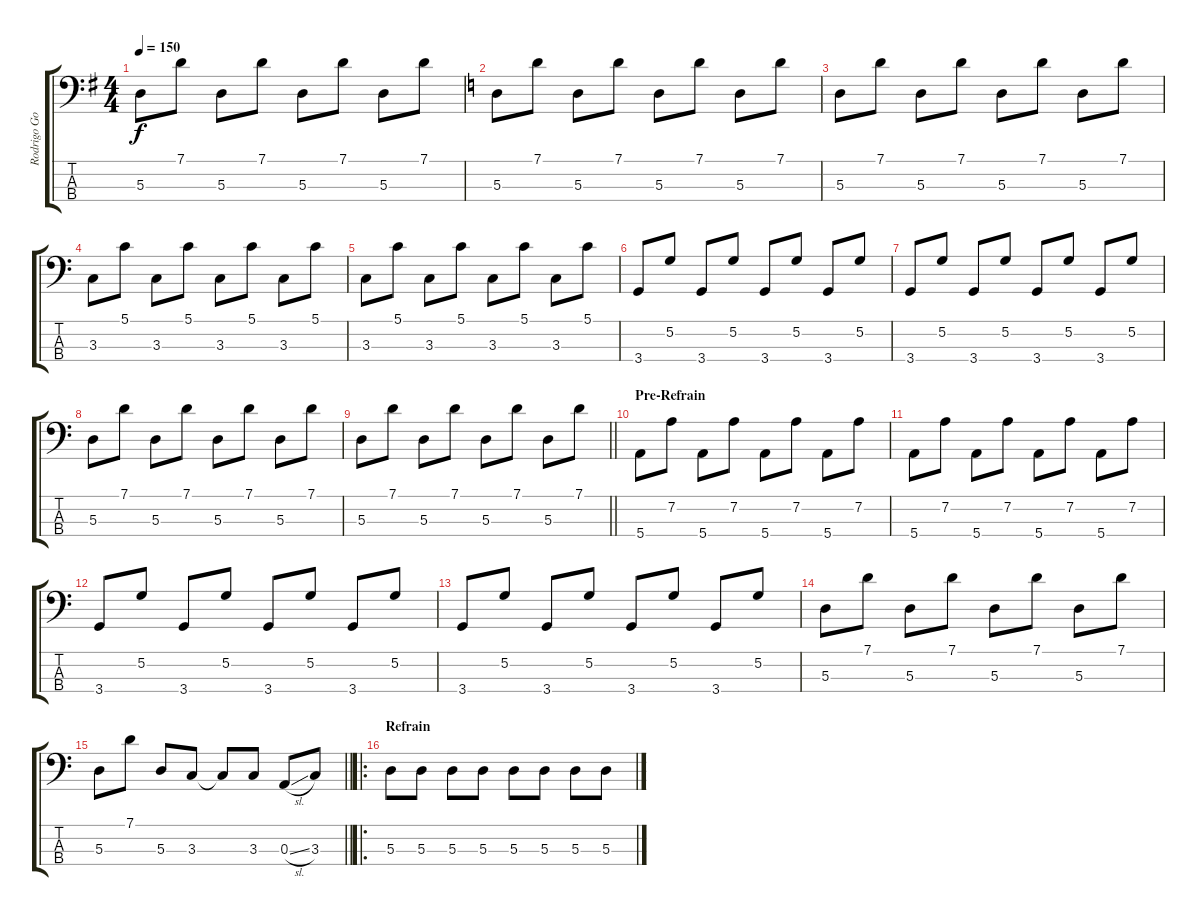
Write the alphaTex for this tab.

\track ("Rodrigo Gonzalez" "Rodrigo Go") {instrument electricbassfinger}
\staff {score tabs}
\tuning (G2 D2 A1 E1) {hide}
\ts (4 4)
\tempo 150
\clef f4
\ks g
5.3.8{dy f} 7.1.8 5.3.8 7.1.8 5.3.8 7.1.8 5.3.8 7.1.8 |
\ks c
5.3.8 7.1.8 5.3.8 7.1.8 5.3.8 7.1.8 5.3.8 7.1.8 |
5.3.8 7.1.8 5.3.8 7.1.8 5.3.8 7.1.8 5.3.8 7.1.8 |
3.3.8 5.1.8 3.3.8 5.1.8 3.3.8 5.1.8 3.3.8 5.1.8 |
3.3.8 5.1.8 3.3.8 5.1.8 3.3.8 5.1.8 3.3.8 5.1.8 |
3.4.8 5.2.8 3.4.8 5.2.8 3.4.8 5.2.8 3.4.8 5.2.8 |
3.4.8 5.2.8 3.4.8 5.2.8 3.4.8 5.2.8 3.4.8 5.2.8 |
5.3.8 7.1.8 5.3.8 7.1.8 5.3.8 7.1.8 5.3.8 7.1.8 |
\barLineRight lightlight
5.3.8 7.1.8 5.3.8 7.1.8 5.3.8 7.1.8 5.3.8 7.1.8 |
\section ("" "Pre-Refrain")
5.4.8 7.2.8 5.4.8 7.2.8 5.4.8 7.2.8 5.4.8 7.2.8 |
5.4.8 7.2.8 5.4.8 7.2.8 5.4.8 7.2.8 5.4.8 7.2.8 |
3.4.8 5.2.8 3.4.8 5.2.8 3.4.8 5.2.8 3.4.8 5.2.8 |
3.4.8 5.2.8 3.4.8 5.2.8 3.4.8 5.2.8 3.4.8 5.2.8 |
5.3.8 7.1.8 5.3.8 7.1.8 5.3.8 7.1.8 5.3.8 7.1.8 |
\barLineRight lightlight
5.3.8 7.1.8 5.3.8 3.3.8 3.3{t}.8 3.3.8 0.3{sl}.8 3.3.8 |
\ro
\section ("" "Refrain")
5.3.8 5.3.8 5.3.8 5.3.8 5.3.8 5.3.8 5.3.8 5.3.8
